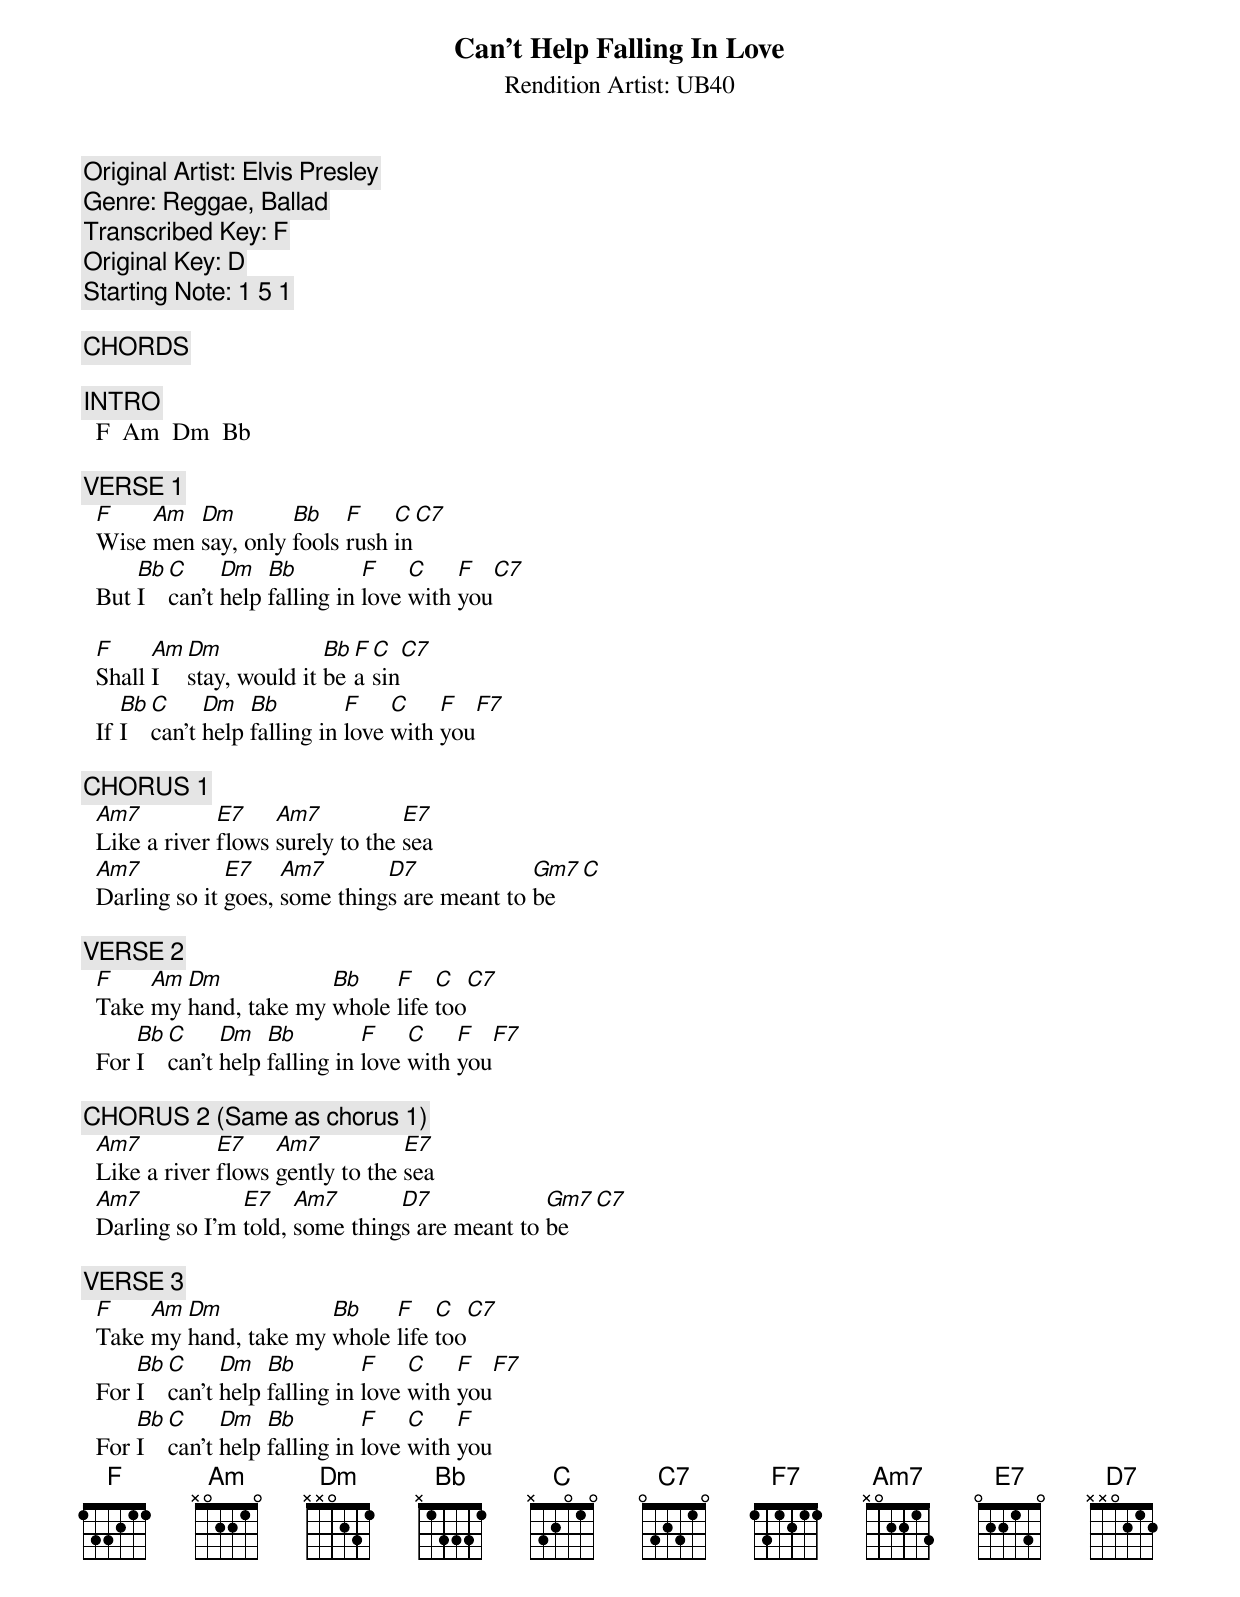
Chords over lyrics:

Can't Help Falling In Love
Rendition Artist: UB40
Original Artist: Elvis Presley
Genre: Reggae, Ballad
Transcribed Key: F
Original Key: D
Starting Note: 1 5 1

[CHORDS]
  F  2010      Am  2000      Dm  2210      Bb  3211      C   0003      C7  0001
  F7 2313      Am7 0453      E7  4445      D7  2223      Gm7 0211

[INTRO]
  F  Am  Dm  Bb

[VERSE 1]
  F    Am  Dm        Bb    F    C  C7
  Wise men say, only fools rush in
      Bb C     Dm   Bb         F    C    F  C7
  But I  can't help falling in love with you

  F     Am Dm             Bb F C  C7
  Shall I  stay, would it be a sin
     Bb C     Dm   Bb         F    C    F  F7
  If I  can't help falling in love with you

[CHORUS 1]
  Am7          E7    Am7           E7
  Like a river flows surely to the sea
  Am7           E7    Am7       D7             Gm7  C
  Darling so it goes, some things are meant to be

[VERSE 2]
  F    Am Dm            Bb    F    C  C7
  Take my hand, take my whole life too
      Bb C     Dm   Bb         F    C    F  F7
  For I  can't help falling in love with you

[CHORUS 2] (Same as chorus 1)
  Am7          E7    Am7           E7
  Like a river flows gently to the sea
  Am7            E7    Am7       D7             Gm7  C7
  Darling so I'm told, some things are meant to be

[VERSE 3]
  F    Am Dm            Bb    F    C  C7
  Take my hand, take my whole life too
      Bb C     Dm   Bb         F    C    F  F7
  For I  can't help falling in love with you
      Bb C     Dm   Bb         F    C    F
  For I  can't help falling in love with you
